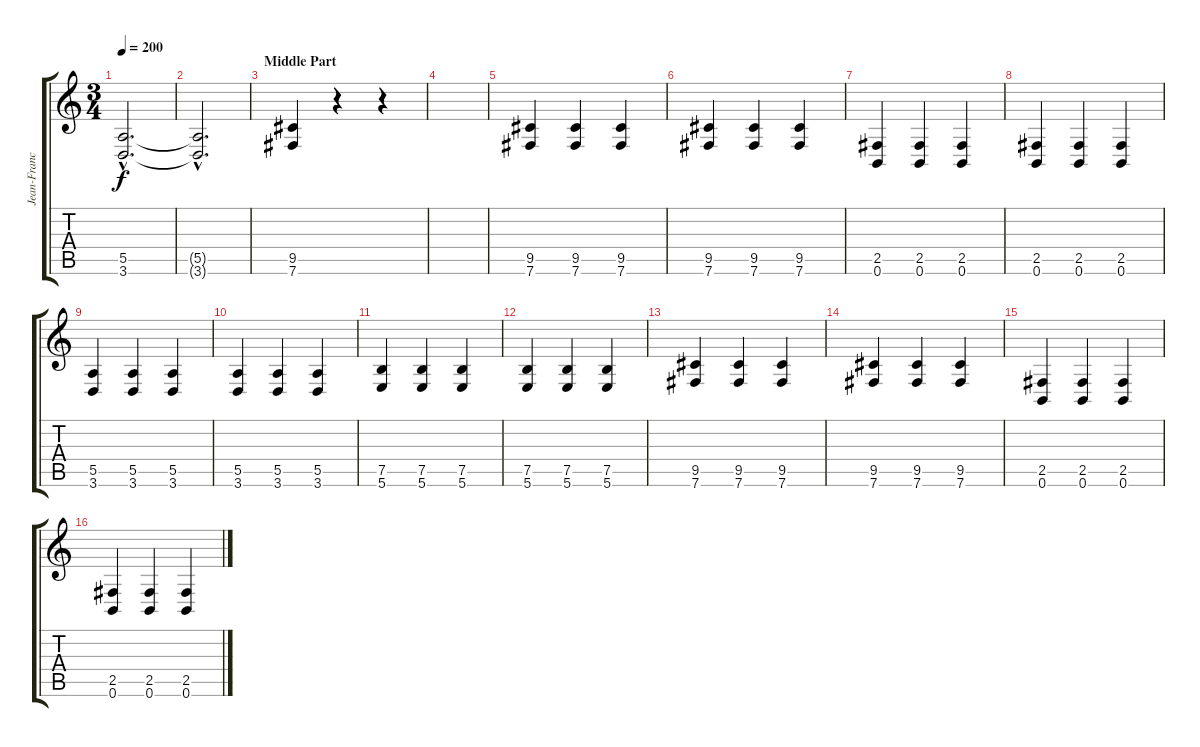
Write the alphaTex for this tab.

\track ("Jean-Francois Dagenais Rythm" "Jean-Franc") {instrument distortionguitar}
\staff {score tabs}
\tuning (B3 Gb3 D3 A2 E2 B1) {hide}
\ts (3 4)
\tempo 200
\clef g2
\ks c
(5.5{hac} 3.6{hac}).2{d dy f} |
(5.5{hac t} 3.6{hac t}).2{d} |
\section ("" "Middle Part")
(9.5 7.6).4 r.4 r.4 |
|
(9.5 7.6).4 (9.5 7.6).4 (9.5 7.6).4 |
(9.5 7.6).4 (9.5 7.6).4 (9.5 7.6).4 |
(2.5 0.6).4 (2.5 0.6).4 (2.5 0.6).4 |
(2.5 0.6).4 (2.5 0.6).4 (2.5 0.6).4 |
(5.5 3.6).4 (5.5 3.6).4 (5.5 3.6).4 |
(5.5 3.6).4 (5.5 3.6).4 (5.5 3.6).4 |
\section ("" "")
(7.5 5.6).4 (7.5 5.6).4 (7.5 5.6).4 |
(7.5 5.6).4 (7.5 5.6).4 (7.5 5.6).4 |
(9.5 7.6).4 (9.5 7.6).4 (9.5 7.6).4 |
(9.5 7.6).4 (9.5 7.6).4 (9.5 7.6).4 |
(2.5 0.6).4 (2.5 0.6).4 (2.5 0.6).4 |
(2.5 0.6).4 (2.5 0.6).4 (2.5 0.6).4
